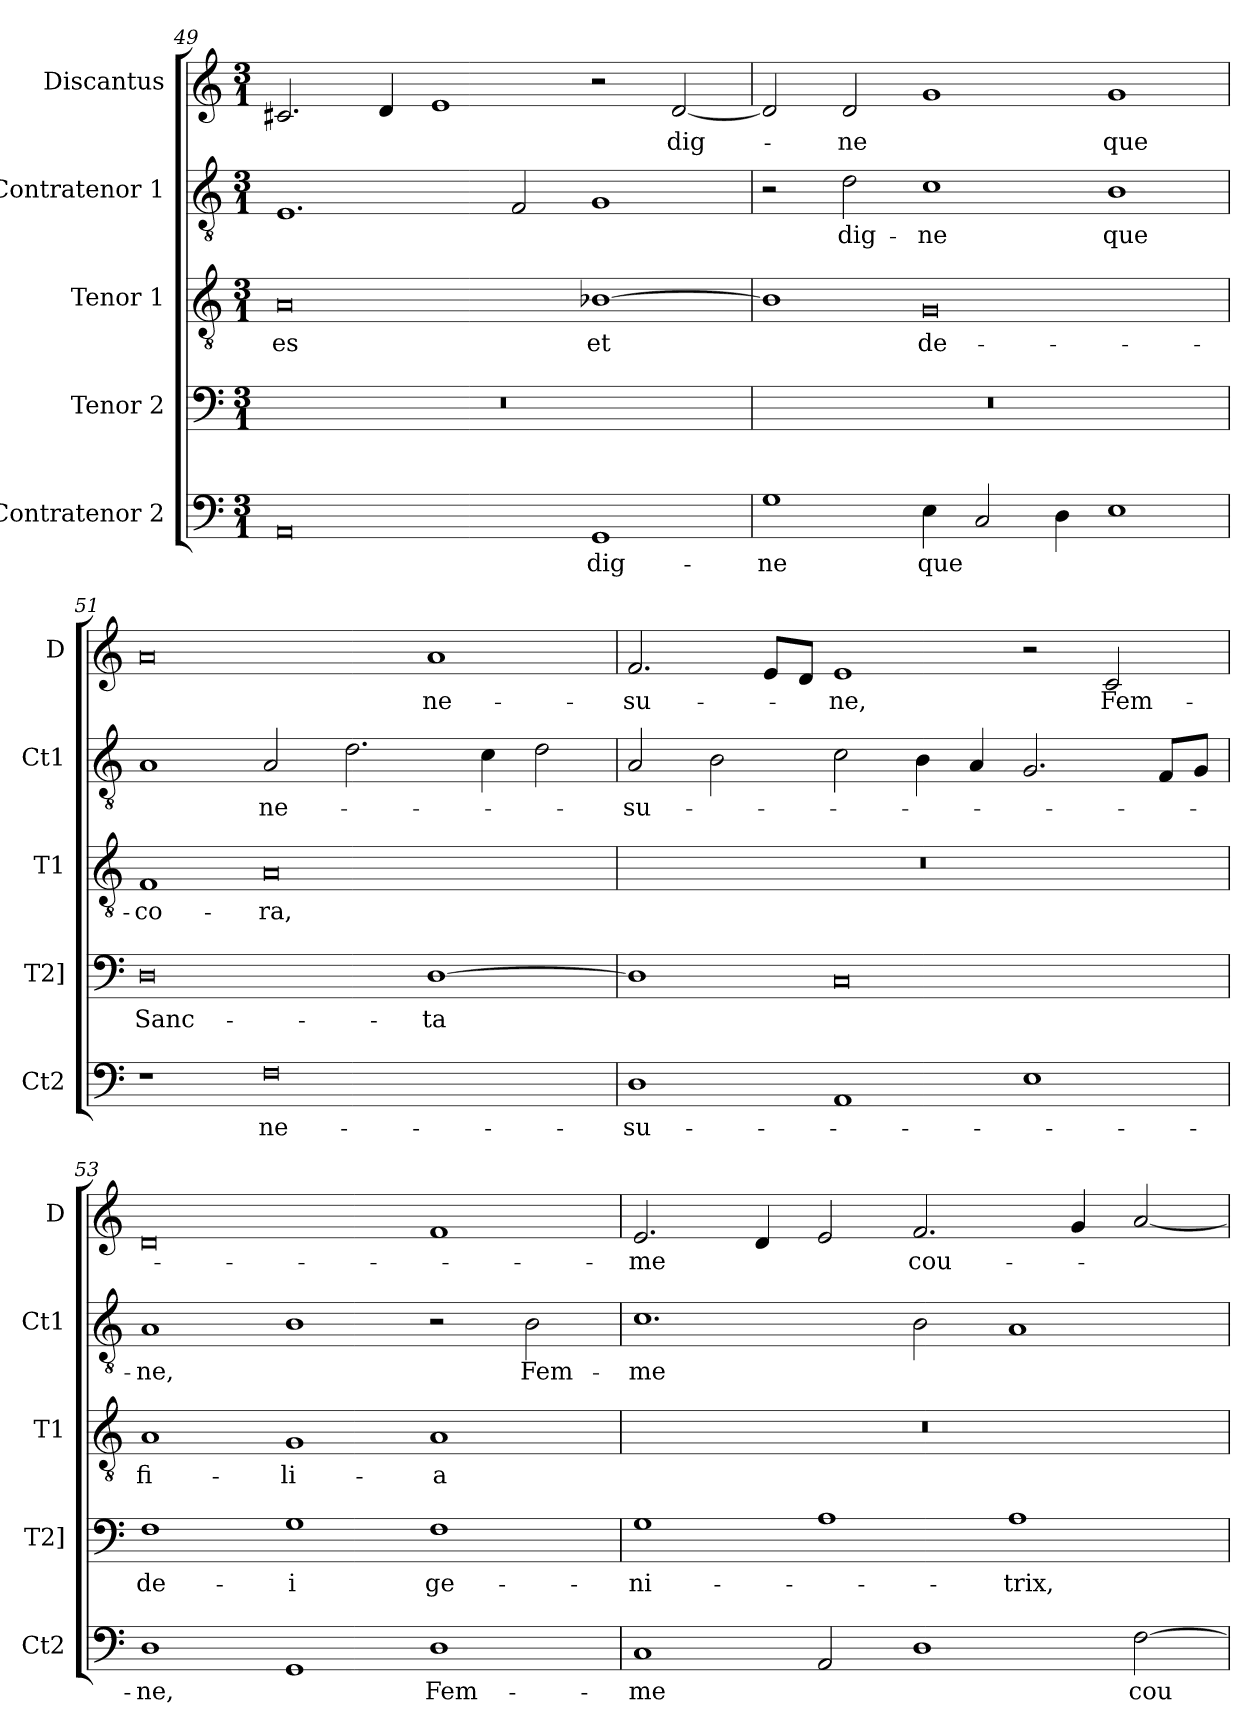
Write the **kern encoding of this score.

**kern	**text	**kern	**text	**kern	**text	**kern	**text	**kern	**text
*part5	*part5	*part4	*part4	*part3	*part3	*part2	*part2	*part1	*part1
*staff5	*staff5	*staff4	*staff4	*staff3	*staff3	*staff2	*staff2	*staff1	*staff1
*I"Contratenor 2	*	*I"Tenor 2	*	*I"Tenor 1	*	*I"Contratenor 1	*	*I"Discantus	*
*I'Ct2	*	*I'T2]	*	*I'T1	*	*I'Ct1	*	*I'D	*
*clefF4	*	*clefF4	*	*clefGv2	*	*clefGv2	*	*clefG2	*
*k[]	*	*k[]	*	*k[]	*	*k[]	*	*k[]	*
*M3/1	*	*M3/1	*	*M3/1	*	*M3/1	*	*M3/1	*
=49	=49	=49	=49	=49	=49	=49	=49	=49	=49
0AA	.	0.r	.	0A	es	1.E	.	2.c#X	.
.	.	.	.	.	.	.	.	4d	.
.	.	.	.	.	.	.	.	1e	.
.	.	.	.	.	.	2F	.	.	.
1GG	dig-	.	.	[1B-X	et	1G	.	2r	.
.	.	.	.	.	.	.	.	[2d	dig-
=50	=50	=50	=50	=50	=50	=50	=50	=50	=50
1G	-ne	0.r	.	1B-]	.	2r	.	2d]	.
.	.	.	.	.	.	2d	dig-	2d	-ne
4E	que	.	.	0G	de-	1c	-ne	1g	.
2C	.	.	.	.	.	.	.	.	.
4D	.	.	.	.	.	.	.	.	.
1E	.	.	.	.	.	1B	que	1g	que
=51	=51	=51	=51	=51	=51	=51	=51	=51	=51
1r	.	0D	Sanc-	1F	-co-	1A	.	0a	.
0F	ne-	.	.	0A	-ra,	2A	ne-	.	.
.	.	.	.	.	.	2.d	.	.	.
.	.	[1D	-ta	.	.	.	.	1a	ne-
.	.	.	.	.	.	4c	.	.	.
.	.	.	.	.	.	2d	.	.	.
=52	=52	=52	=52	=52	=52	=52	=52	=52	=52
1D	-su-	1D]	.	0.r	.	2A	-su-	2.f	-su-
.	.	.	.	.	.	2B	.	.	.
.	.	.	.	.	.	.	.	8eL	.
.	.	.	.	.	.	.	.	8dJ	.
1AA	.	0C	.	.	.	2c	.	1e	-ne,
.	.	.	.	.	.	4B	.	.	.
.	.	.	.	.	.	4A	.	.	.
1E	.	.	.	.	.	2.G	.	2r	.
.	.	.	.	.	.	.	.	2c	Fem-
.	.	.	.	.	.	8FL	.	.	.
.	.	.	.	.	.	8GJ	.	.	.
=53	=53	=53	=53	=53	=53	=53	=53	=53	=53
1D	-ne,	1F	de-	1A	fi-	1A	-ne,	0d	.
1GG	.	1G	-i	1G	-li-	1B	.	.	.
1D	Fem-	1F	ge-	1A	-a	2r	.	1f	.
.	.	.	.	.	.	2B	Fem-	.	.
=54	=54	=54	=54	=54	=54	=54	=54	=54	=54
1C	-me	1G	-ni-	0.r	.	1.c	-me	2.e	-me
.	.	.	.	.	.	.	.	4d	.
2AA	.	1A	.	.	.	.	.	2e	.
1D	.	.	.	.	.	2B	.	2.f	cou-
.	.	1A	-trix,	.	.	1A	.	.	.
.	.	.	.	.	.	.	.	4g	.
[2F	cou-	.	.	.	.	.	.	[2a	.
=	=	=	=	=	=	=	=	=	=
*-	*-	*-	*-	*-	*-	*-	*-	*-	*-
